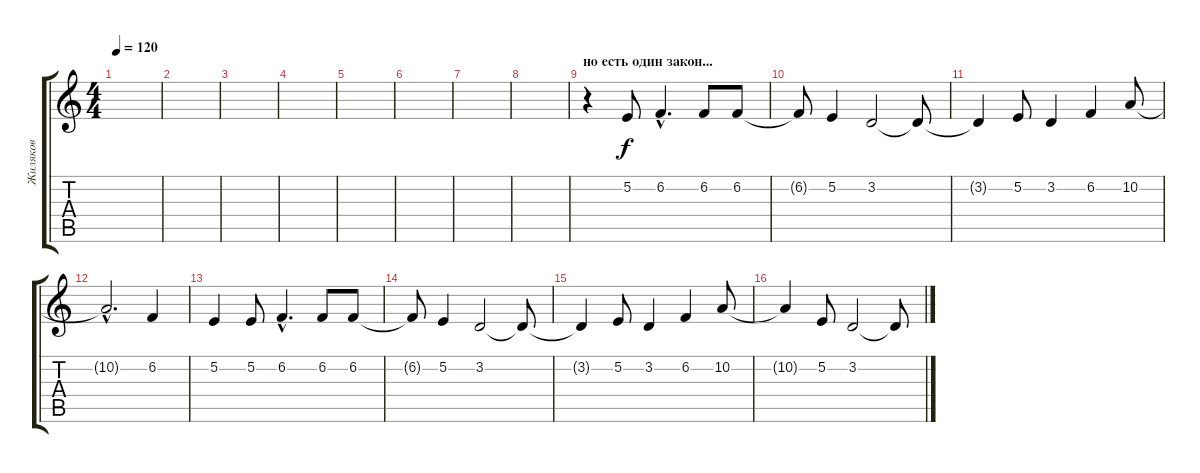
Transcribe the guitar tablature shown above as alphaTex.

\track ("Жиляков" "Жиляков") {instrument fx5brightness}
\staff {score tabs}
\tuning (E4 B3 G3 D3 A2 E2) {hide}
\ts (4 4)
\tempo 120
\clef g2
\ks c
|
|
|
|
|
|
|
|
\section ("" "но есть один закон...")
r.4{volume 16} 5.2.8 6.2{hac}.4{d} 6.2.8 6.2.8 |
6.2{t}.8 5.2.4 3.2.2 3.2{t}.8 |
3.2{t}.4 5.2.8 3.2.4 6.2.4 10.2.8 |
10.2{hac t}.2{d} 6.2.4 |
5.2.4 5.2.8 6.2{hac}.4{d} 6.2.8 6.2.8 |
6.2{t}.8 5.2.4 3.2.2 3.2{t}.8 |
3.2{t}.4 5.2.8 3.2.4 6.2.4 10.2.8 |
10.2{t}.4 5.2.8 3.2.2 3.2{t}.8
